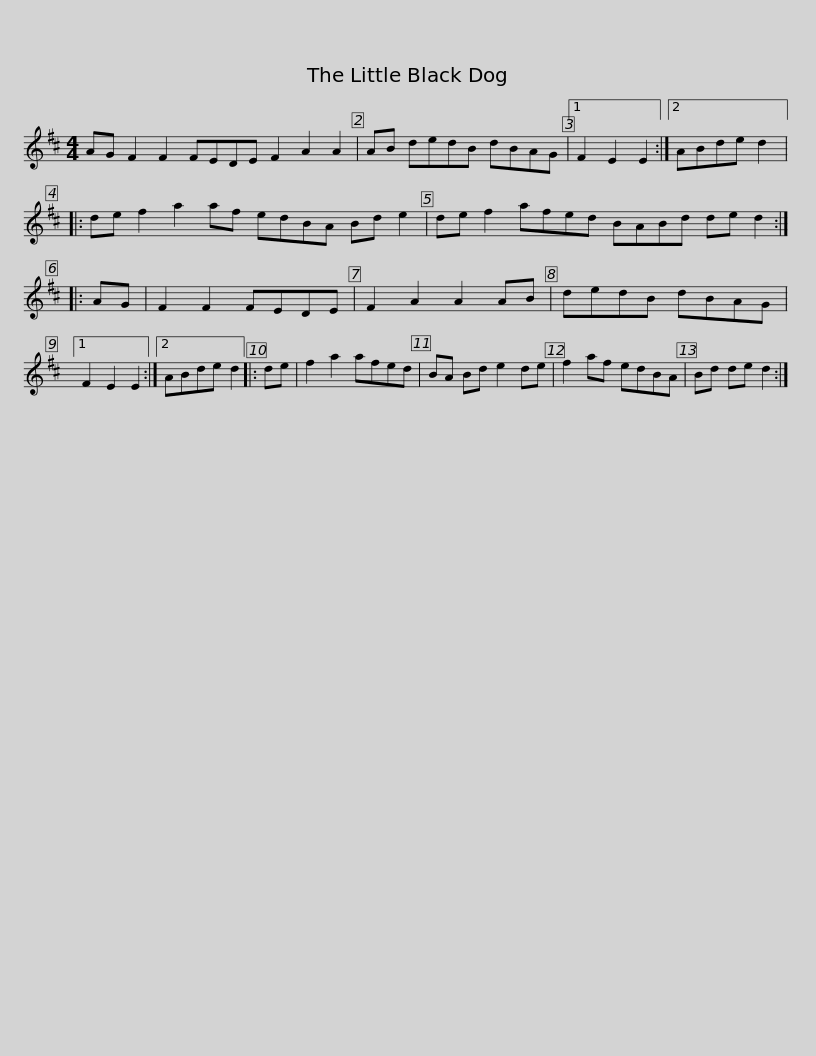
X:1
L:1/8
M:4/4
I:linebreak $
K:D
V:1 treble
V:1
 AG F2 F2 FEDE F2 A2 A2 | AB dedB dBAG |1 F2 E2 E2 :|2 ABde d2 |:$ de f2 a2 af edBA Bd e2 | %5
 de f2 afed BABd de d2 :: AG | F2 F2 FEDE |$ F2 A2 A2 AB | dedB dBAG |1 %10
 F2 E2 E2 :|2 ABde d2 |: de | f2 a2 afed | BA Bd e2 de |$ %15
 f2 af edBA | Bd de d2 :| %17
